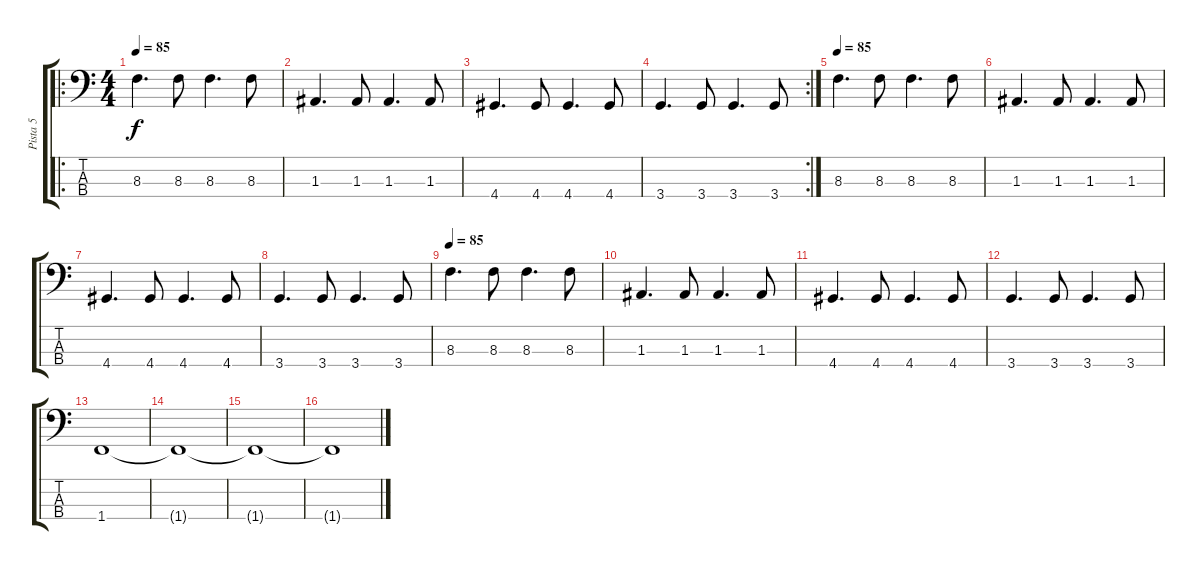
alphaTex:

\track ("Pista 5" "Pista 5") {instrument electricbassfinger}
\staff {score tabs}
\tuning (G2 D2 A1 E1) {hide}
\ro
\ts (4 4)
\tempo 85
\clef f4
\ks c
8.3.4{d dy f} 8.3.8 8.3.4{d} 8.3.8 |
1.3.4{d} 1.3.8 1.3.4{d} 1.3.8 |
4.4.4{d} 4.4.8 4.4.4{d} 4.4.8 |
\rc 2
3.4.4{d} 3.4.8 3.4.4{d} 3.4.8 |
\tempo 85
8.3.4{d} 8.3.8 8.3.4{d} 8.3.8 |
1.3.4{d} 1.3.8 1.3.4{d} 1.3.8 |
4.4.4{d} 4.4.8 4.4.4{d} 4.4.8 |
3.4.4{d} 3.4.8 3.4.4{d} 3.4.8 |
\tempo 85
8.3.4{d} 8.3.8 8.3.4{d} 8.3.8 |
1.3.4{d} 1.3.8 1.3.4{d} 1.3.8 |
4.4.4{d} 4.4.8 4.4.4{d} 4.4.8 |
3.4.4{d} 3.4.8 3.4.4{d} 3.4.8 |
1.4.1 |
1.4{t}.1 |
1.4{t}.1 |
1.4{t}.1
